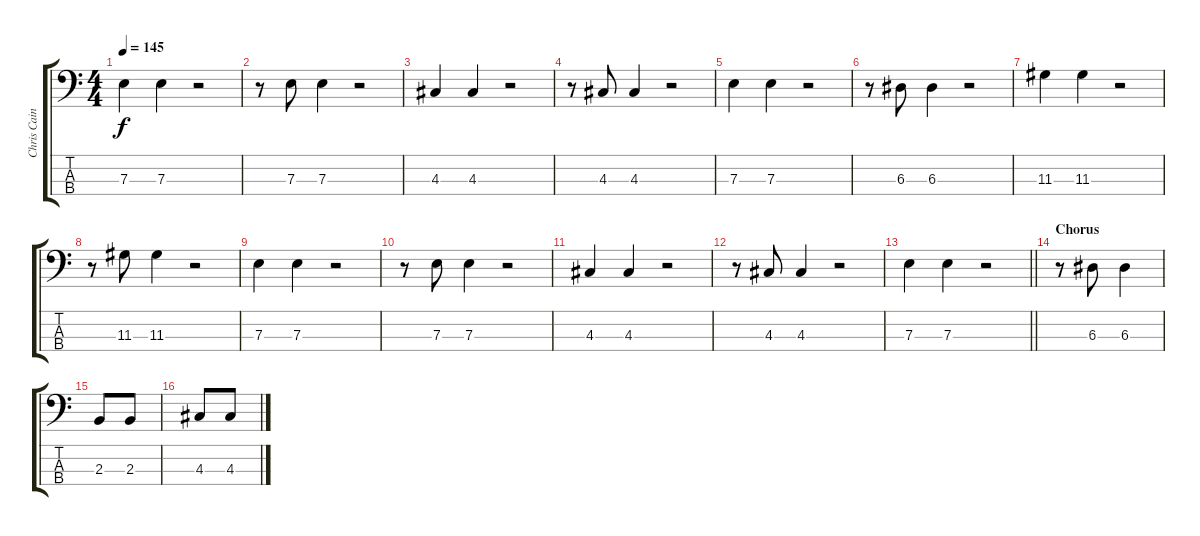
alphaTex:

\track ("Chris Cain - Bass" "Chris Cain") {instrument electricbasspick}
\staff {score tabs}
\tuning (G2 D2 A1 E1) {hide}
\ts (4 4)
\tempo 145
\clef f4
\ks c
7.3.4{dy f} 7.3.4 r.2 |
r.8 7.3.8 7.3.4 r.2 |
4.3.4 4.3.4 r.2 |
r.8 4.3.8 4.3.4 r.2 |
7.3.4 7.3.4 r.2 |
r.8 6.3.8 6.3.4 r.2 |
11.3.4 11.3.4 r.2 |
r.8 11.3.8 11.3.4 r.2 |
7.3.4 7.3.4 r.2 |
r.8 7.3.8 7.3.4 r.2 |
4.3.4 4.3.4 r.2 |
r.8 4.3.8 4.3.4 r.2 |
\barLineRight lightlight
7.3.4 7.3.4 r.2 |
\section ("" "Chorus")
r.8 6.3.8 6.3.4 |
2.3.8 2.3.8 |
4.3.8 4.3.8
